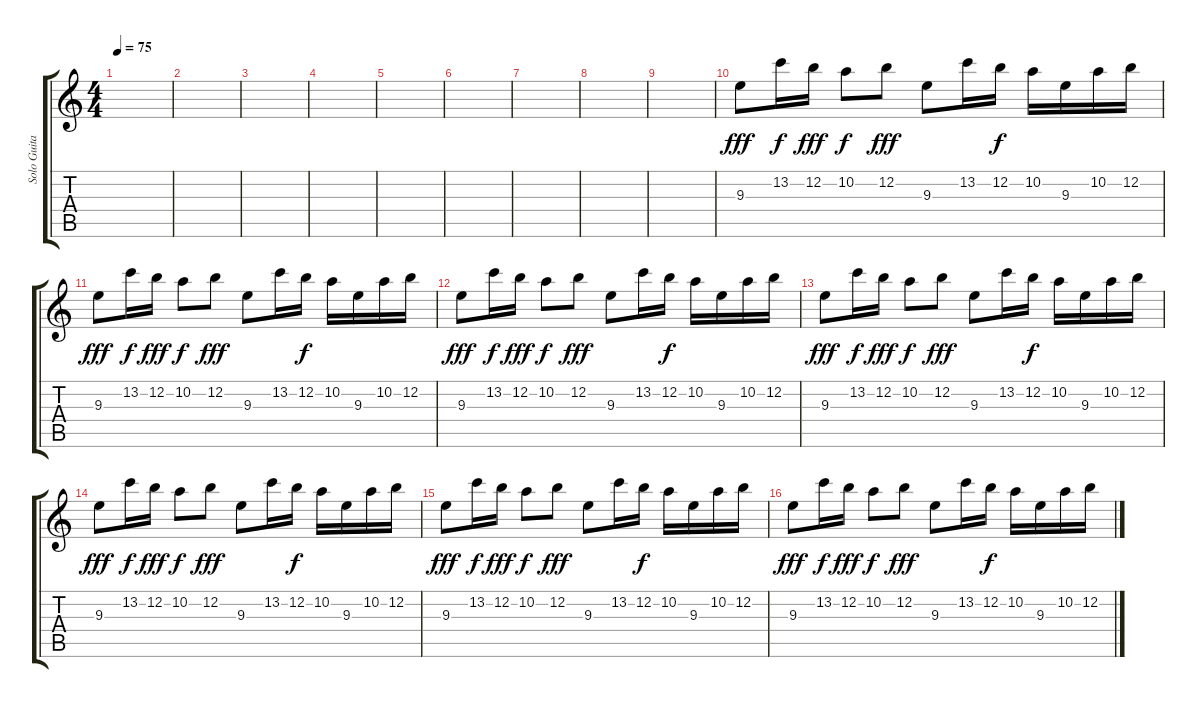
\track ("Solo Guitar" "Solo Guita") {instrument overdrivenguitar}
\staff {score tabs}
\tuning (E4 B3 G3 D3 A2 E2) {hide}
\ts (4 4)
\tempo 75
\clef g2
\ks c
|
|
|
|
|
|
|
|
|
9.3.8{dy fff volume 16} 13.2.16{dy f} 12.2.16{dy fff} 10.2.8{dy f} 12.2.8{dy fff} 9.3.8 13.2.16 12.2.16{dy f} 10.2.16 9.3.16 10.2.16 12.2.16 |
9.3.8{dy fff} 13.2.16{dy f} 12.2.16{dy fff} 10.2.8{dy f} 12.2.8{dy fff} 9.3.8 13.2.16 12.2.16{dy f} 10.2.16 9.3.16 10.2.16 12.2.16 |
9.3.8{dy fff} 13.2.16{dy f} 12.2.16{dy fff} 10.2.8{dy f} 12.2.8{dy fff} 9.3.8 13.2.16 12.2.16{dy f} 10.2.16 9.3.16 10.2.16 12.2.16 |
9.3.8{dy fff} 13.2.16{dy f} 12.2.16{dy fff} 10.2.8{dy f} 12.2.8{dy fff} 9.3.8 13.2.16 12.2.16{dy f} 10.2.16 9.3.16 10.2.16 12.2.16 |
9.3.8{dy fff} 13.2.16{dy f} 12.2.16{dy fff} 10.2.8{dy f} 12.2.8{dy fff} 9.3.8 13.2.16 12.2.16{dy f} 10.2.16 9.3.16 10.2.16 12.2.16 |
9.3.8{dy fff} 13.2.16{dy f} 12.2.16{dy fff} 10.2.8{dy f} 12.2.8{dy fff} 9.3.8 13.2.16 12.2.16{dy f} 10.2.16 9.3.16 10.2.16 12.2.16 |
9.3.8{dy fff} 13.2.16{dy f} 12.2.16{dy fff} 10.2.8{dy f} 12.2.8{dy fff} 9.3.8 13.2.16 12.2.16{dy f} 10.2.16 9.3.16 10.2.16 12.2.16
